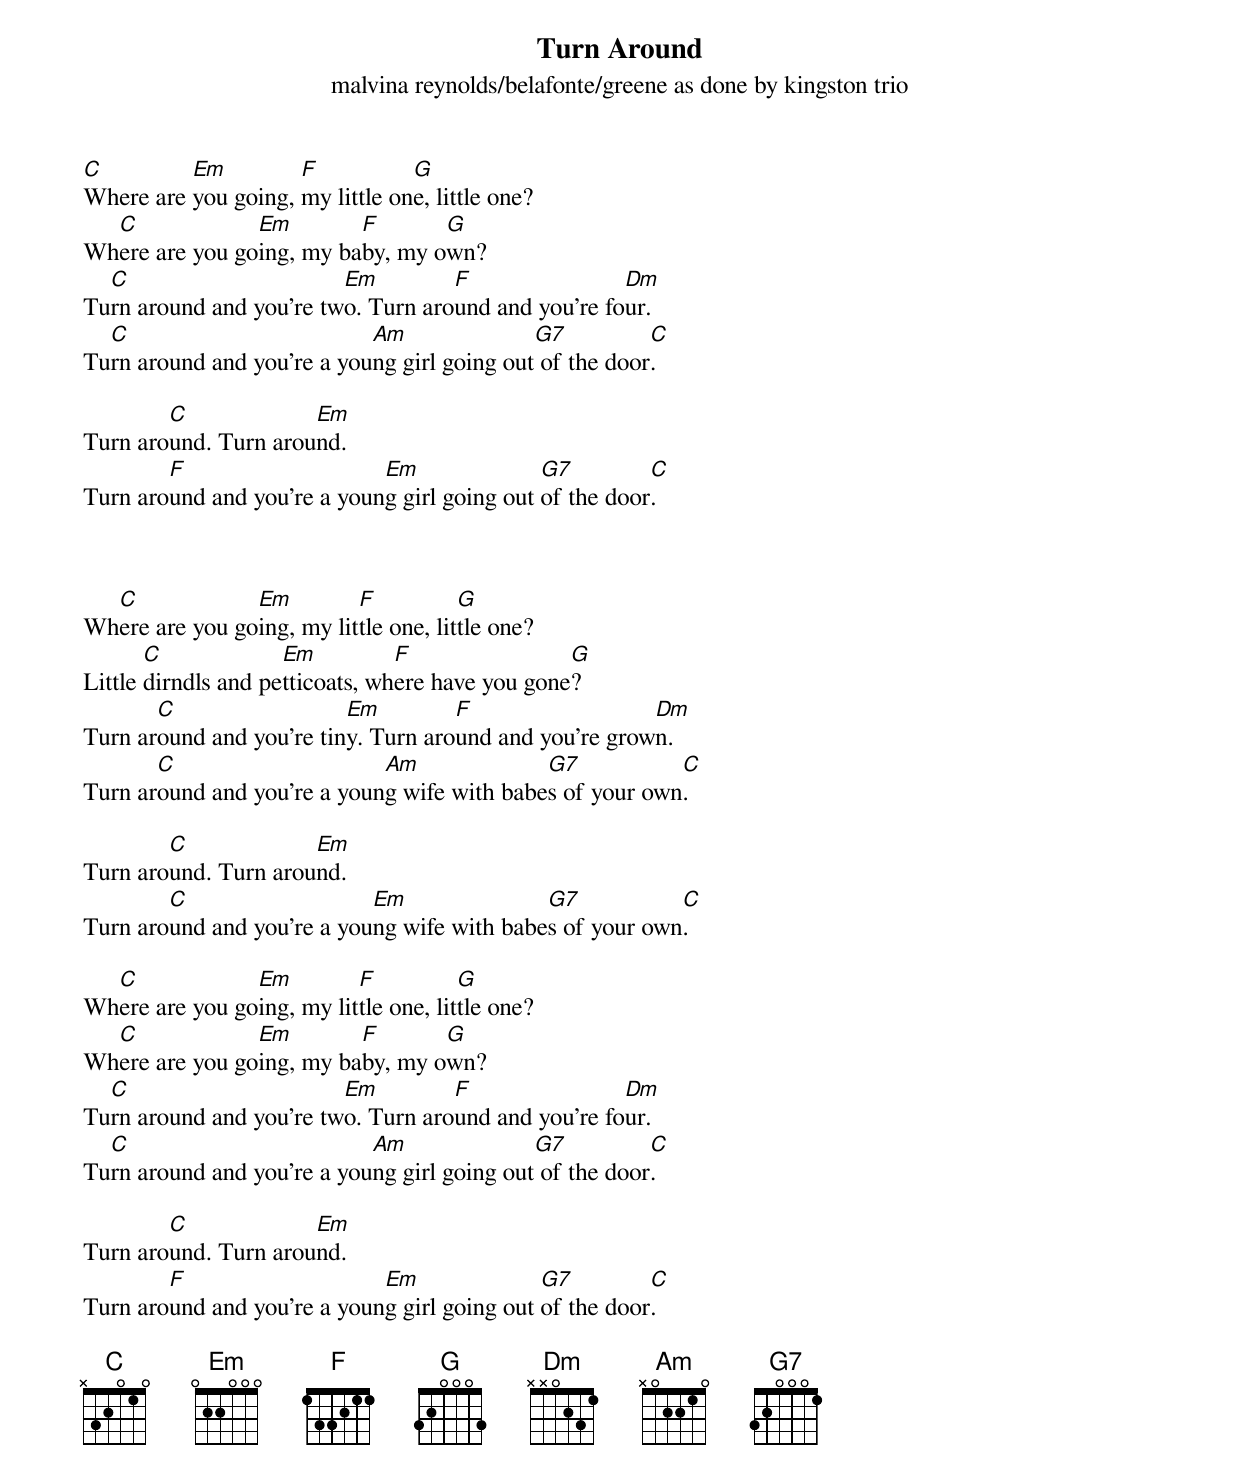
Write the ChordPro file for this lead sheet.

{title: Turn Around}
{subtitle: malvina reynolds/belafonte/greene as done by kingston trio}

[C]Where are [Em]you going, [F]my little on[G]e, little one?
Wh[C]ere are you go[Em]ing, my ba[F]by, my o[G]wn?
Tu[C]rn around and you're tw[Em]o. Turn aro[F]und and you're fo[Dm]ur.
Tu[C]rn around and you're a you[Am]ng girl going out[G7] of the door[C].

Turn aro[C]und. Turn arou[Em]nd.
Turn aro[F]und and you're a youn[Em]g girl going out [G7]of the door[C].



Wh[C]ere are you go[Em]ing, my lit[F]tle one, lit[G]tle one?
Little [C]dirndls and pe[Em]tticoats, wh[F]ere have you gone[G]?
Turn ar[C]ound and you're tin[Em]y. Turn aro[F]und and you're grow[Dm]n.
Turn ar[C]ound and you're a youn[Am]g wife with babe[G7]s of your own[C].

Turn aro[C]und. Turn arou[Em]nd.
Turn aro[C]und and you're a you[Em]ng wife with babe[G7]s of your own[C].

Wh[C]ere are you go[Em]ing, my lit[F]tle one, lit[G]tle one?
Wh[C]ere are you go[Em]ing, my ba[F]by, my o[G]wn?
Tu[C]rn around and you're tw[Em]o. Turn aro[F]und and you're fo[Dm]ur.
Tu[C]rn around and you're a you[Am]ng girl going out[G7] of the door[C].

Turn aro[C]und. Turn arou[Em]nd.
Turn aro[F]und and you're a youn[Em]g girl going out [G7]of the door[C].

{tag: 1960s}
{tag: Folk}
